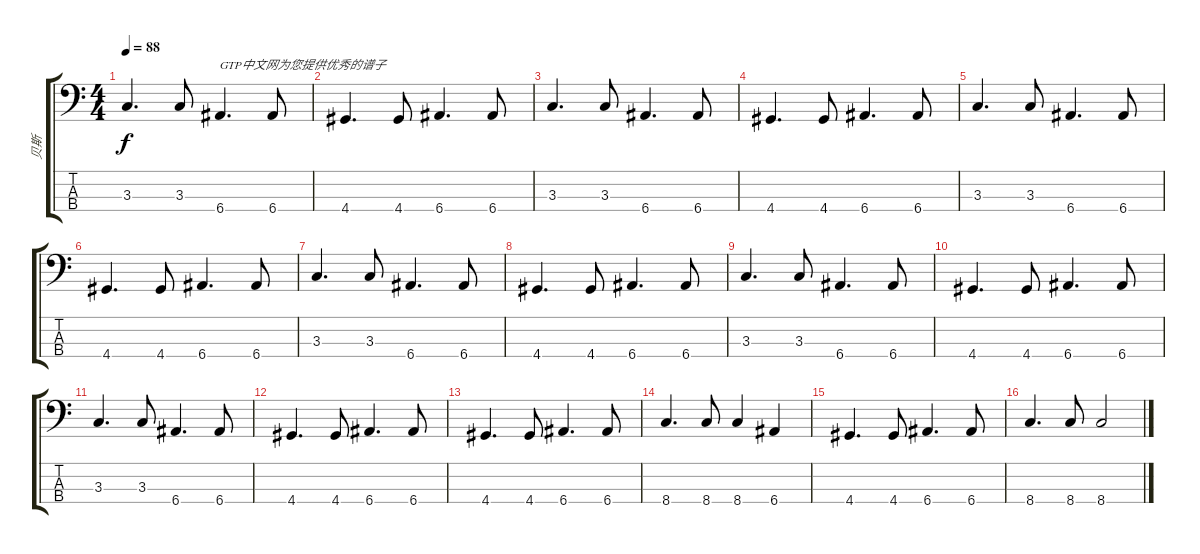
\track ("贝斯" "贝斯") {instrument electricbassfinger}
\staff {score tabs}
\tuning (G2 D2 A1 E1) {hide}
\ts (4 4)
\tempo 88
\clef f4
\ks c
3.3.4{d dy f} 3.3.8 6.4.4{d txt "GTP中文网为您提供优秀的谱子"} 6.4.8 |
4.4.4{d} 4.4.8 6.4.4{d} 6.4.8 |
3.3.4{d} 3.3.8 6.4.4{d} 6.4.8 |
4.4.4{d} 4.4.8 6.4.4{d} 6.4.8 |
3.3.4{d} 3.3.8 6.4.4{d} 6.4.8 |
4.4.4{d} 4.4.8 6.4.4{d} 6.4.8 |
3.3.4{d} 3.3.8 6.4.4{d} 6.4.8 |
4.4.4{d} 4.4.8 6.4.4{d} 6.4.8 |
3.3.4{d} 3.3.8 6.4.4{d} 6.4.8 |
4.4.4{d} 4.4.8 6.4.4{d} 6.4.8 |
3.3.4{d} 3.3.8 6.4.4{d} 6.4.8 |
4.4.4{d} 4.4.8 6.4.4{d} 6.4.8 |
4.4.4{d} 4.4.8 6.4.4{d} 6.4.8 |
8.4.4{d} 8.4.8 8.4.4 6.4.4 |
4.4.4{d} 4.4.8 6.4.4{d} 6.4.8 |
8.4.4{d} 8.4.8 8.4.2
